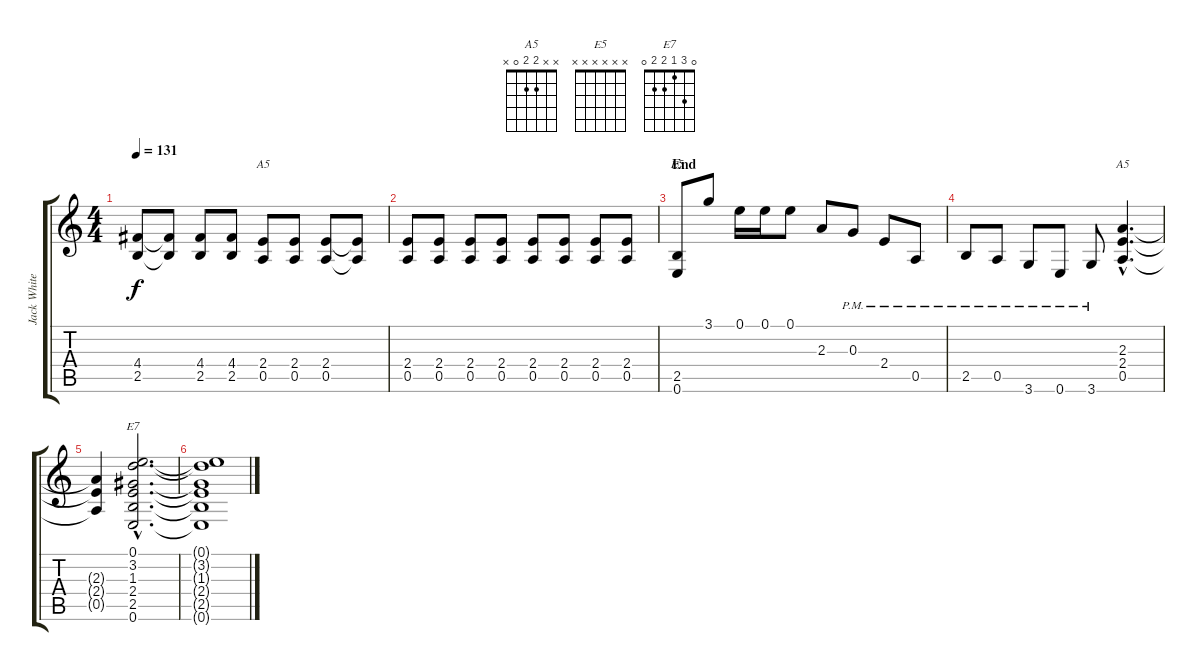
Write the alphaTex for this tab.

\track ("Jack White" "Jack White") {instrument distortionguitar}
\staff {score tabs}
\tuning (E4 B3 G3 D3 A2 E2) {hide}
\chord ("A5" x x x x x x)
\chord ("E5" x x x x x x)
\chord ("A5" x x 2 2 0 x)
\chord ("E7" 0 3 1 2 2 0)
\ts (4 4)
\tempo 131
\clef g2
\ks c
(4.4 2.5).8{dy f} (4.4{t} 2.5{t}).8 (4.4 2.5).8 (4.4 2.5).8 (2.4 0.5).8{ch "A5"} (2.4 0.5).8 (2.4 0.5).8 (2.4{t} 0.5{t}).8 |
(2.4 0.5).8 (2.4 0.5).8 (2.4 0.5).8 (2.4 0.5).8 (2.4 0.5).8 (2.4 0.5).8 (2.4 0.5).8 (2.4 0.5).8 |
\section ("" "End")
(2.5 0.6).8{ch "E5"} 3.1.8 0.1.16 0.1.16 0.1.8 2.3.8 0.3{pm}.8 2.4{pm}.8 0.5{pm}.8 |
2.5{pm}.8 0.5{pm}.8 3.6{pm}.8 0.6{pm}.8 3.6{pm}.8 (2.3{hac} 2.4{hac} 0.5{hac}).4{d ch "A5"} |
(2.3{t} 2.4{t} 0.5{t}).4 (0.1{hac} 3.2{hac} 1.3{hac} 2.4{hac} 2.5{hac} 0.6{hac}).2{d ch "E7" volume 2} |
(0.1{t} 3.2{t} 1.3{t} 2.4{t} 2.5{t} 0.6{t}).1
